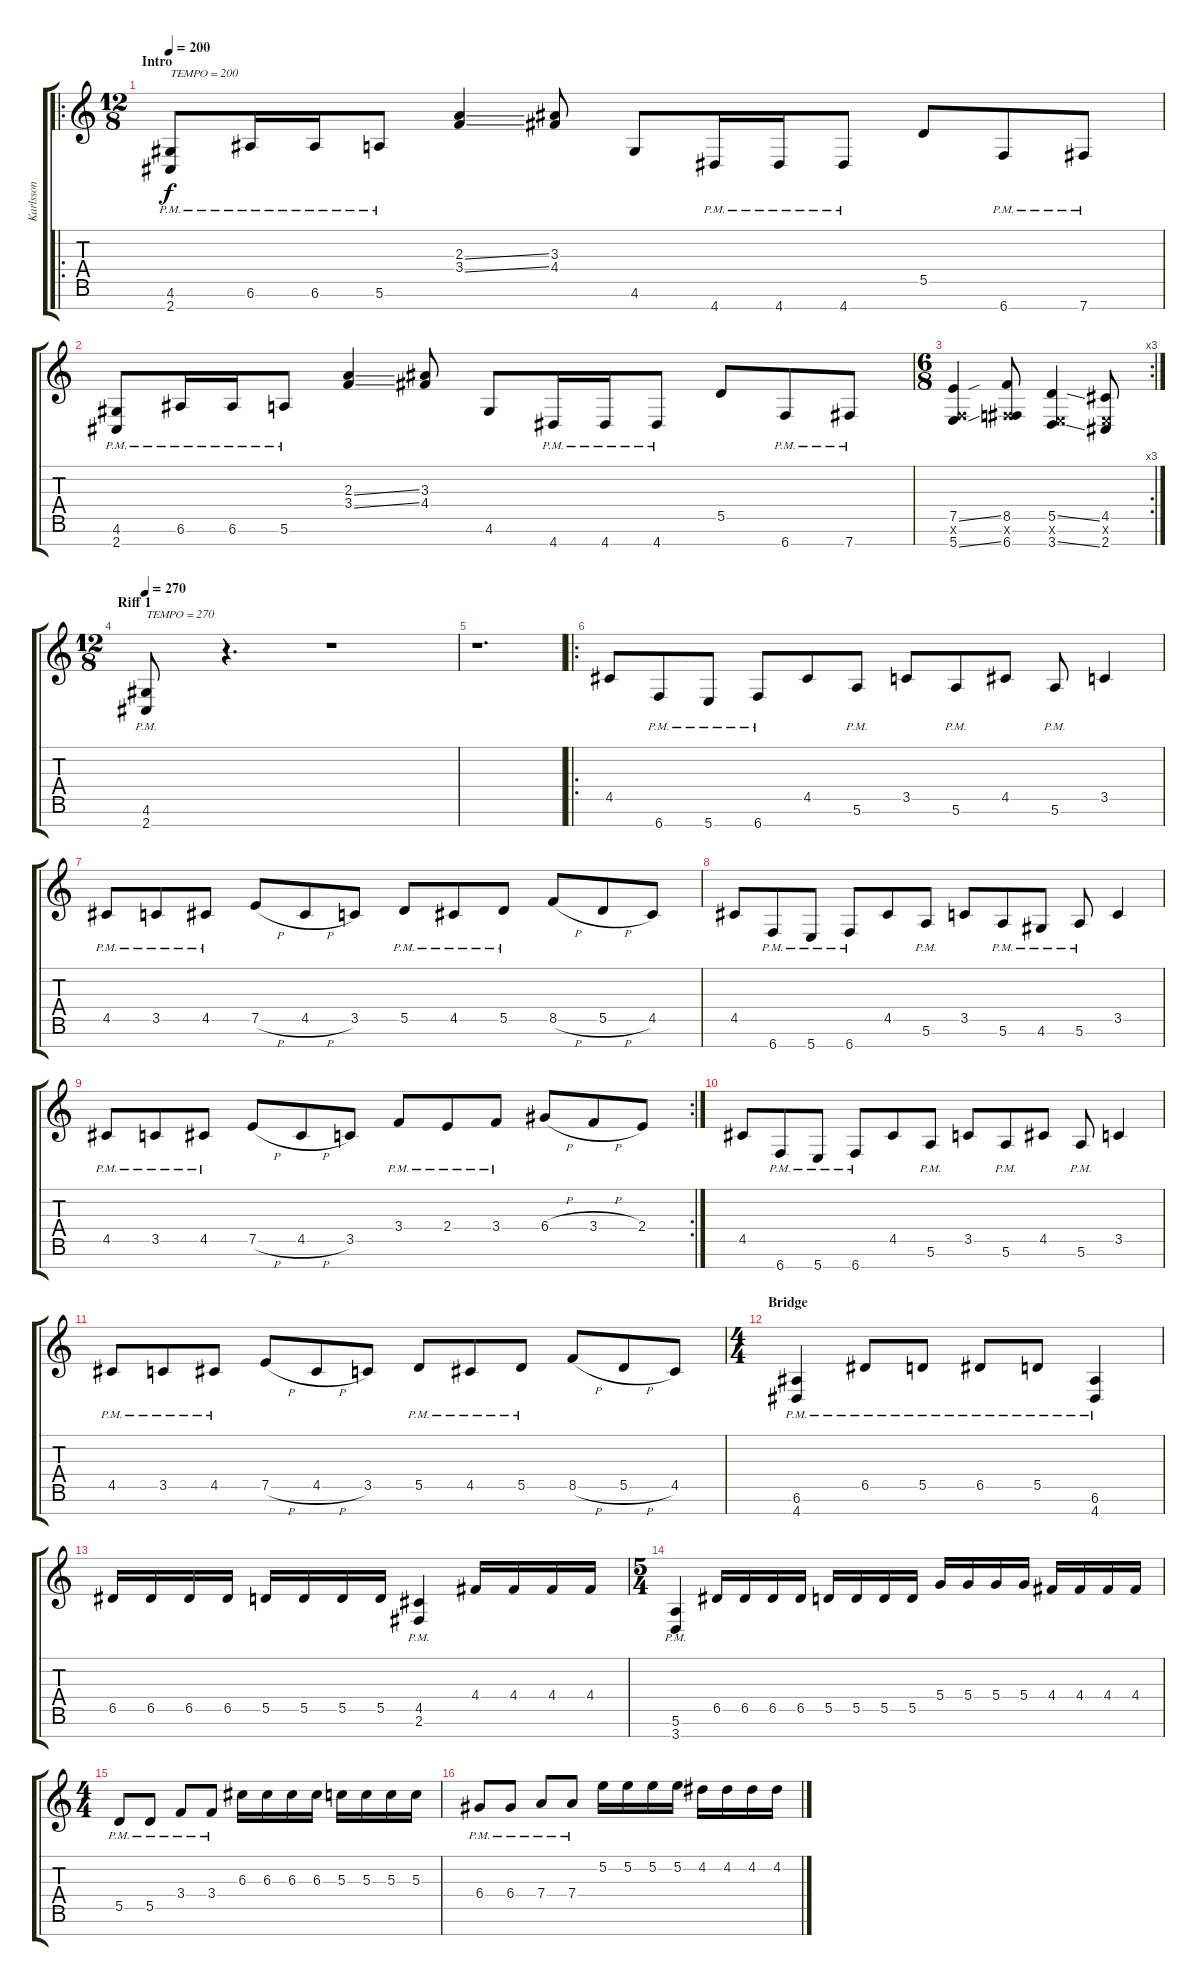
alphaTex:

\track ("Karlsson" "Karlsson") {instrument distortionguitar}
\staff {score tabs}
\tuning (E4 B3 G3 D3 A2 E2 B1) {hide}
\ro
\ts (12 8)
\section ("" "Intro")
\tempo 200
\clef g2
\ks c
(4.6{pm} 2.7{pm}).8{txt "TEMPO = 200" dy f instrument distortionguitar} 6.6{pm}.16 6.6{pm}.16 5.6{pm}.8 (2.3{ss} 3.4{ss}).4 (3.3 4.4).8 4.6.8 4.7{pm}.16 4.7{pm}.16 4.7{pm}.8 5.5.8 6.7{pm}.8 7.7{pm}.8 |
(4.6{pm} 2.7{pm}).8 6.6{pm}.16 6.6{pm}.16 5.6{pm}.8 (2.3{ss} 3.4{ss}).4 (3.3 4.4).8 4.6.8 4.7{pm}.16 4.7{pm}.16 4.7{pm}.8 5.5.8 6.7{pm}.8 7.7{pm}.8 |
\rc 3
\ts (6 8)
(7.5{ss} 1.6{x} 5.7{ss}).4 (8.5 2.6{x} 6.7).8 (5.5{ss} 0.6{x} 3.7{ss}).4 (4.5 0.6{x} 2.7).8 |
\ts (12 8)
\section ("" "Riff 1")
\tempo 270
(4.6{pm} 2.7{pm}).8{txt "TEMPO = 270"} r.4{d} r.1 |
r.1{d} |
\ro
4.5.8 6.7{pm}.8 5.7{pm}.8 6.7{pm}.8 4.5.8 5.6{pm}.8 3.5.8 5.6{pm}.8 4.5.8 5.6{pm}.8 3.5.4 |
4.5{pm}.8 3.5{pm}.8 4.5{pm}.8 7.5{h}.8 4.5{h}.8 3.5.8 5.5{pm}.8 4.5{pm}.8 5.5{pm}.8 8.5{h}.8 5.5{h}.8 4.5.8 |
4.5.8 6.7{pm}.8 5.7{pm}.8 6.7{pm}.8 4.5.8 5.6{pm}.8 3.5.8 5.6{pm}.8 4.6{pm}.8 5.6{pm}.8 3.5.4 |
\rc 2
4.5{pm}.8 3.5{pm}.8 4.5{pm}.8 7.5{h}.8 4.5{h}.8 3.5.8 3.4{pm}.8 2.4{pm}.8 3.4{pm}.8 6.4{h}.8 3.4{h}.8 2.4.8 |
4.5.8 6.7{pm}.8 5.7{pm}.8 6.7{pm}.8 4.5.8 5.6{pm}.8 3.5.8 5.6{pm}.8 4.5.8 5.6{pm}.8 3.5.4 |
4.5{pm}.8 3.5{pm}.8 4.5{pm}.8 7.5{h}.8 4.5{h}.8 3.5.8 5.5{pm}.8 4.5{pm}.8 5.5{pm}.8 8.5{h}.8 5.5{h}.8 4.5.8 |
\ts (4 4)
\section ("" "Bridge")
(6.6{pm} 4.7{pm}).4 6.5{pm}.8 5.5{pm}.8 6.5{pm}.8 5.5{pm}.8 (6.6{pm} 4.7{pm}).4 |
6.5.16 6.5.16 6.5.16 6.5.16 5.5.16 5.5.16 5.5.16 5.5.16 (4.5{pm} 2.6{pm}).4 4.4.16 4.4.16 4.4.16 4.4.16 |
\ts (5 4)
(5.6{pm} 3.7{pm}).4 6.5.16 6.5.16 6.5.16 6.5.16 5.5.16 5.5.16 5.5.16 5.5.16 5.4.16 5.4.16 5.4.16 5.4.16 4.4.16 4.4.16 4.4.16 4.4.16 |
\ts (4 4)
5.5{pm}.8 5.5{pm}.8 3.4{pm}.8 3.4{pm}.8 6.3.16 6.3.16 6.3.16 6.3.16 5.3.16 5.3.16 5.3.16 5.3.16 |
6.4{pm}.8 6.4{pm}.8 7.4{pm}.8 7.4{pm}.8 5.2.16 5.2.16 5.2.16 5.2.16 4.2.16 4.2.16 4.2.16 4.2.16
